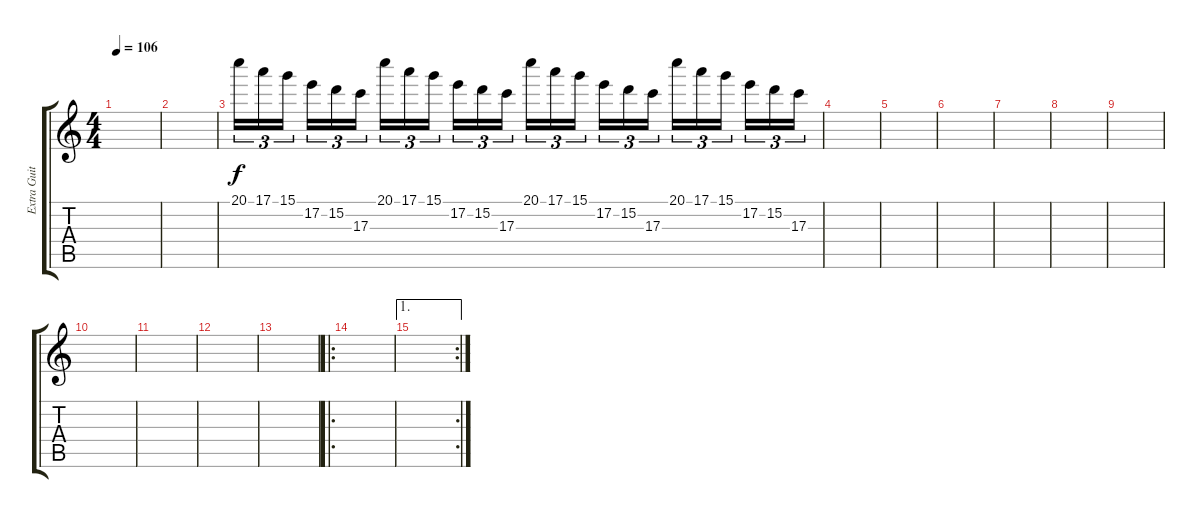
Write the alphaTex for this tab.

\track ("Extra Guitar" "Extra Guit") {instrument distortionguitar}
\staff {score tabs}
\tuning (E4 B3 G3 D3 A2 E2) {hide}
\ts (4 4)
\tempo 106
\clef g2
\ks c
|
|
20.1.16{tu (3 2)} 17.1.16{tu (3 2)} 15.1.16{tu (3 2)} 17.2.16{tu (3 2)} 15.2.16{tu (3 2)} 17.3.16{tu (3 2)} 20.1.16{tu (3 2)} 17.1.16{tu (3 2)} 15.1.16{tu (3 2)} 17.2.16{tu (3 2)} 15.2.16{tu (3 2)} 17.3.16{tu (3 2)} 20.1.16{tu (3 2)} 17.1.16{tu (3 2)} 15.1.16{tu (3 2)} 17.2.16{tu (3 2)} 15.2.16{tu (3 2)} 17.3.16{tu (3 2)} 20.1.16{tu (3 2)} 17.1.16{tu (3 2)} 15.1.16{tu (3 2)} 17.2.16{tu (3 2)} 15.2.16{tu (3 2)} 17.3.16{tu (3 2)} |
|
|
|
|
|
|
|
|
|
|
\ro
|
\ae 1
\rc 2
